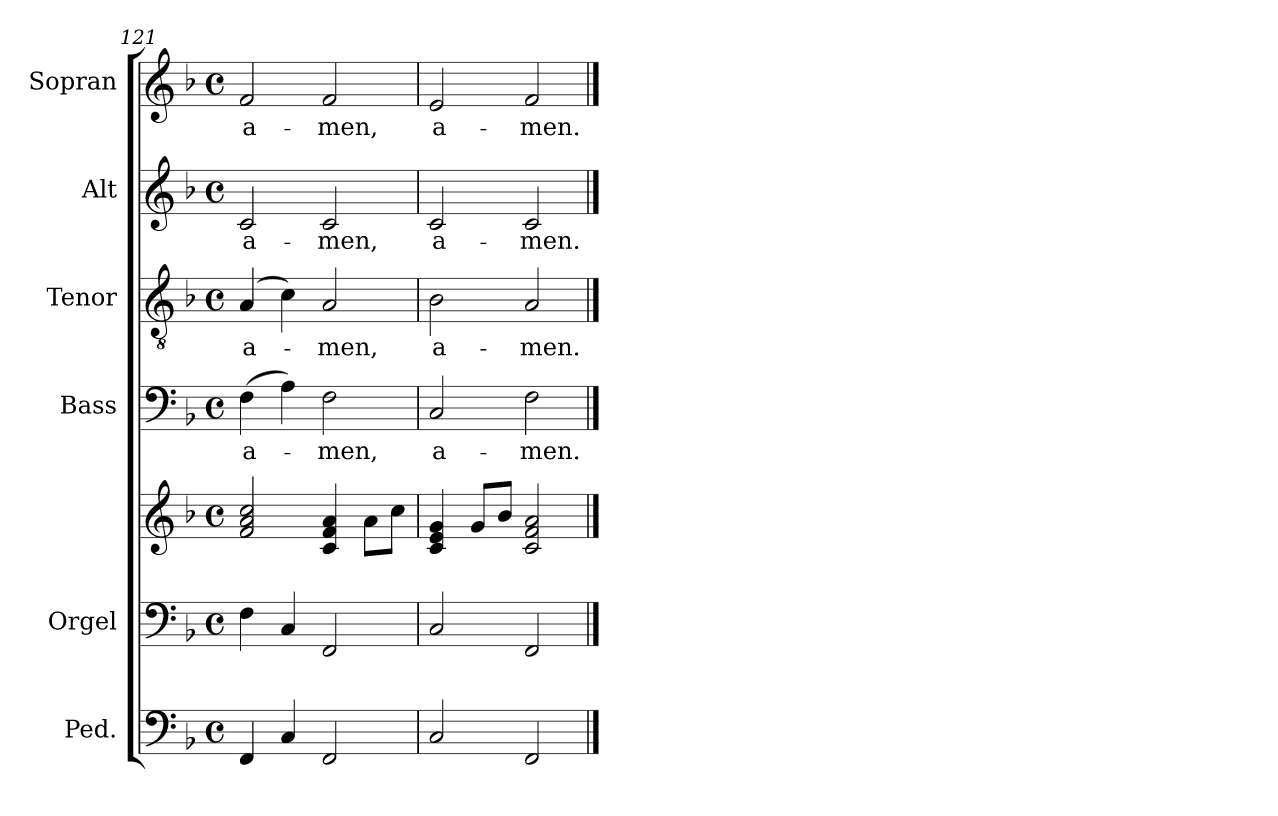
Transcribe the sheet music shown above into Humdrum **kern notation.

**kern	**kern	**kern	**kern	**text	**kern	**text	**kern	**text	**kern	**text
*part6	*part5	*part5	*part4	*part4	*part3	*part3	*part2	*part2	*part1	*part1
*staff7	*staff6	*staff5	*staff4	*staff4	*staff3	*staff3	*staff2	*staff2	*staff1	*staff1
*I"Ped.	*I"Orgel	*	*I"Bass	*	*I"Tenor	*	*I"Alt	*	*I"Sopran	*
*	*I'Org.	*	*I'B.	*	*I'T.	*	*I'A.	*	*I'S.	*
*clefF4	*clefF4	*clefG2	*clefF4	*	*clefGv2	*	*clefG2	*	*clefG2	*
*ITrd7c12	*	*	*	*	*	*	*	*	*	*
*k[b-]	*k[b-]	*k[b-]	*k[b-]	*	*k[b-]	*	*k[b-]	*	*k[b-]	*
*F:	*F:	*F:	*F:	*	*F:	*	*F:	*	*F:	*
*M4/4	*M4/4	*M4/4	*M4/4	*	*M4/4	*	*M4/4	*	*M4/4	*
*met(c)	*met(c)	*met(c)	*met(c)	*	*met(c)	*	*met(c)	*	*met(c)	*
=121	=121	=121	=121	=121	=121	=121	=121	=121	=121	=121
!	!	!	!	!LO:LY:b	!	!LO:LY:b	!	!LO:LY:b	!	!LO:LY:b
4FFF/	4F\	2f/ 2a/ 2cc/	(>4F\	a-	(>4A/	a-	2c/	a-	2f/	a-
4CC/	4C/	.	4A\)	.	4c\)	.	.	.	.	.
!	!	!	!	!LO:LY:b	!	!LO:LY:b	!	!LO:LY:b	!	!LO:LY:b
2FFF/	2FF/	4c/ 4f/ 4a/	2F\	-men,	2A/	-men,	2c/	-men,	2f/	-men,
.	.	8a\L	.	.	.	.	.	.	.	.
.	.	8cc\J	.	.	.	.	.	.	.	.
=122	=122	=122	=122	=122	=122	=122	=122	=122	=122	=122
!	!	!	!	!LO:LY:b	!	!LO:LY:b	!	!LO:LY:b	!	!LO:LY:b
2CC/	2C/	4c/ 4e/ 4g/	2C/	a-	2B-\	a-	2c/	a-	2e/	a-
.	.	8g/L	.	.	.	.	.	.	.	.
.	.	8b-/J	.	.	.	.	.	.	.	.
!	!	!	!	!LO:LY:b	!	!LO:LY:b	!	!LO:LY:b	!	!LO:LY:b
2FFF/	2FF/	2c/ 2f/ 2a/	2F\	-men.	2A/	-men.	2c/	-men.	2f/	-men.
==	==	==	==	==	==	==	==	==	==	==
*-	*-	*-	*-	*-	*-	*-	*-	*-	*-	*-
